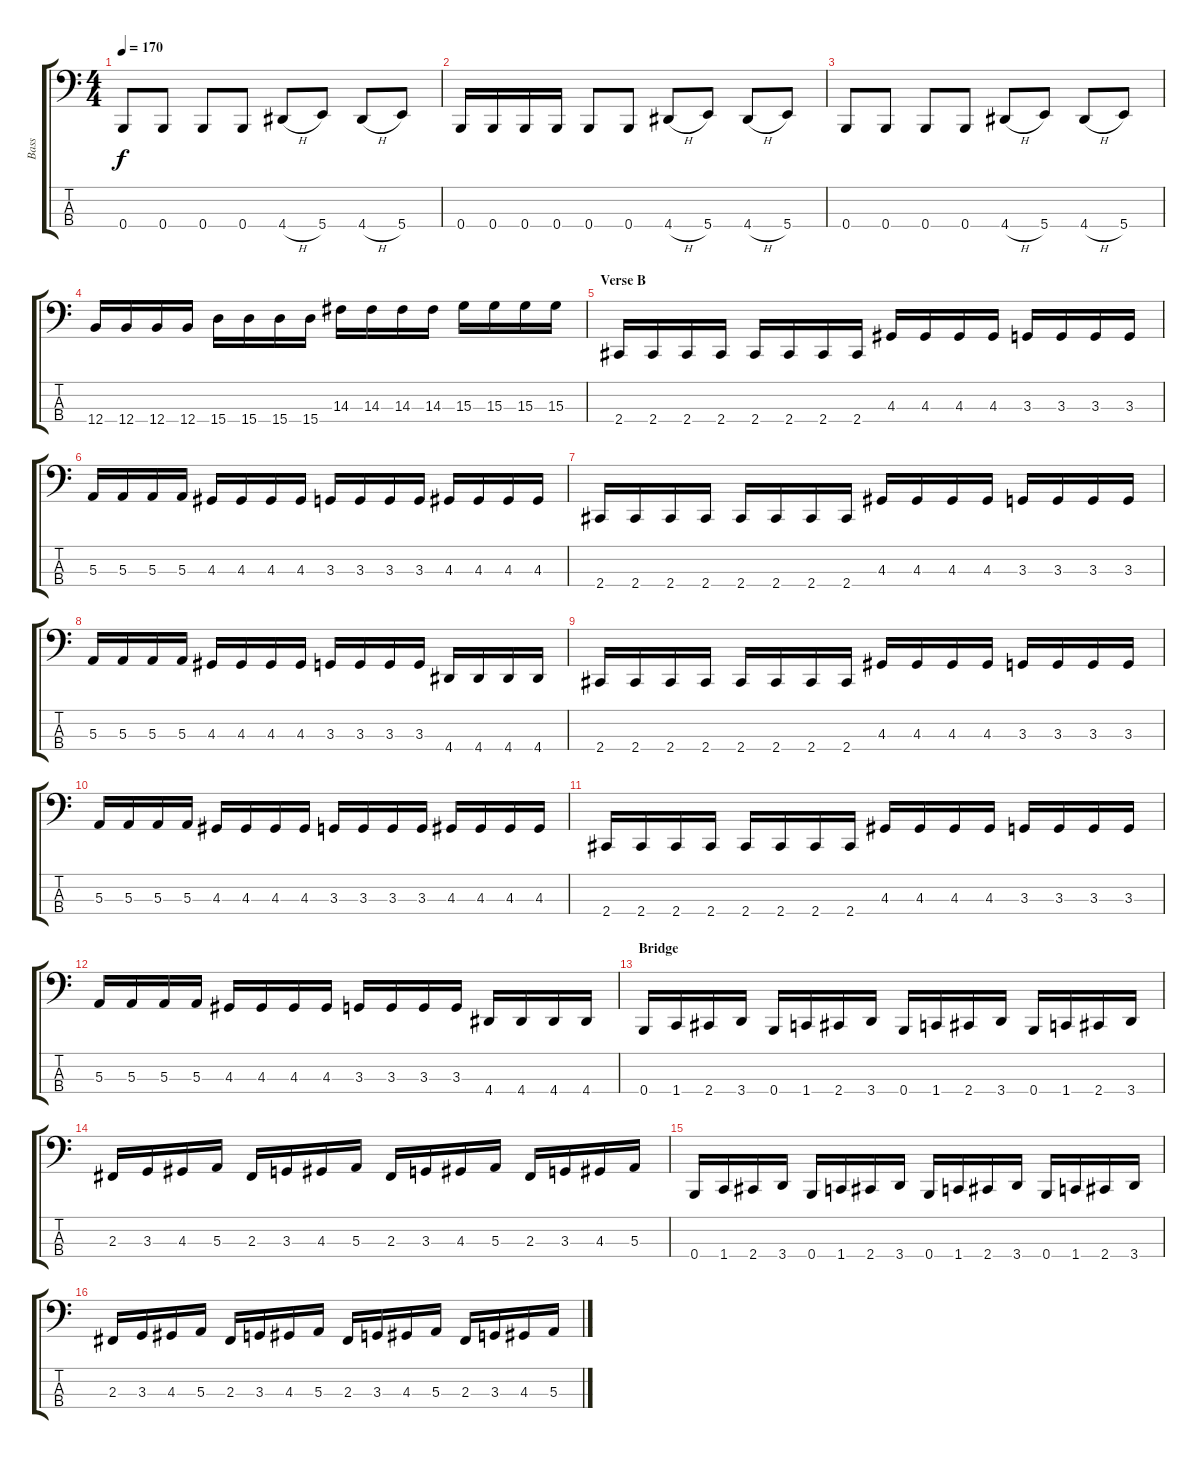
\track ("Bass" "Bass") {instrument electricbasspick}
\staff {score tabs}
\tuning (D2 A1 E1 B0) {hide}
\ts (4 4)
\tempo 170
\clef f4
\ks c
0.4.8{dy f} 0.4.8 0.4.8 0.4.8 4.4{h}.8 5.4.8 4.4{h}.8 5.4.8 |
0.4.16 0.4.16 0.4.16 0.4.16 0.4.8 0.4.8 4.4{h}.8 5.4.8 4.4{h}.8 5.4.8 |
0.4.8 0.4.8 0.4.8 0.4.8 4.4{h}.8 5.4.8 4.4{h}.8 5.4.8 |
12.4.16 12.4.16 12.4.16 12.4.16 15.4.16 15.4.16 15.4.16 15.4.16 14.3.16 14.3.16 14.3.16 14.3.16 15.3.16 15.3.16 15.3.16 15.3.16 |
\section ("" "Verse B")
2.4.16 2.4.16 2.4.16 2.4.16 2.4.16 2.4.16 2.4.16 2.4.16 4.3.16 4.3.16 4.3.16 4.3.16 3.3.16 3.3.16 3.3.16 3.3.16 |
5.3.16 5.3.16 5.3.16 5.3.16 4.3.16 4.3.16 4.3.16 4.3.16 3.3.16 3.3.16 3.3.16 3.3.16 4.3.16 4.3.16 4.3.16 4.3.16 |
2.4.16 2.4.16 2.4.16 2.4.16 2.4.16 2.4.16 2.4.16 2.4.16 4.3.16 4.3.16 4.3.16 4.3.16 3.3.16 3.3.16 3.3.16 3.3.16 |
5.3.16 5.3.16 5.3.16 5.3.16 4.3.16 4.3.16 4.3.16 4.3.16 3.3.16 3.3.16 3.3.16 3.3.16 4.4.16 4.4.16 4.4.16 4.4.16 |
2.4.16 2.4.16 2.4.16 2.4.16 2.4.16 2.4.16 2.4.16 2.4.16 4.3.16 4.3.16 4.3.16 4.3.16 3.3.16 3.3.16 3.3.16 3.3.16 |
5.3.16 5.3.16 5.3.16 5.3.16 4.3.16 4.3.16 4.3.16 4.3.16 3.3.16 3.3.16 3.3.16 3.3.16 4.3.16 4.3.16 4.3.16 4.3.16 |
2.4.16 2.4.16 2.4.16 2.4.16 2.4.16 2.4.16 2.4.16 2.4.16 4.3.16 4.3.16 4.3.16 4.3.16 3.3.16 3.3.16 3.3.16 3.3.16 |
5.3.16 5.3.16 5.3.16 5.3.16 4.3.16 4.3.16 4.3.16 4.3.16 3.3.16 3.3.16 3.3.16 3.3.16 4.4.16 4.4.16 4.4.16 4.4.16 |
\section ("" "Bridge")
0.4.16 1.4.16 2.4.16 3.4.16 0.4.16 1.4.16 2.4.16 3.4.16 0.4.16 1.4.16 2.4.16 3.4.16 0.4.16 1.4.16 2.4.16 3.4.16 |
2.3.16 3.3.16 4.3.16 5.3.16 2.3.16 3.3.16 4.3.16 5.3.16 2.3.16 3.3.16 4.3.16 5.3.16 2.3.16 3.3.16 4.3.16 5.3.16 |
0.4.16 1.4.16 2.4.16 3.4.16 0.4.16 1.4.16 2.4.16 3.4.16 0.4.16 1.4.16 2.4.16 3.4.16 0.4.16 1.4.16 2.4.16 3.4.16 |
2.3.16 3.3.16 4.3.16 5.3.16 2.3.16 3.3.16 4.3.16 5.3.16 2.3.16 3.3.16 4.3.16 5.3.16 2.3.16 3.3.16 4.3.16 5.3.16
